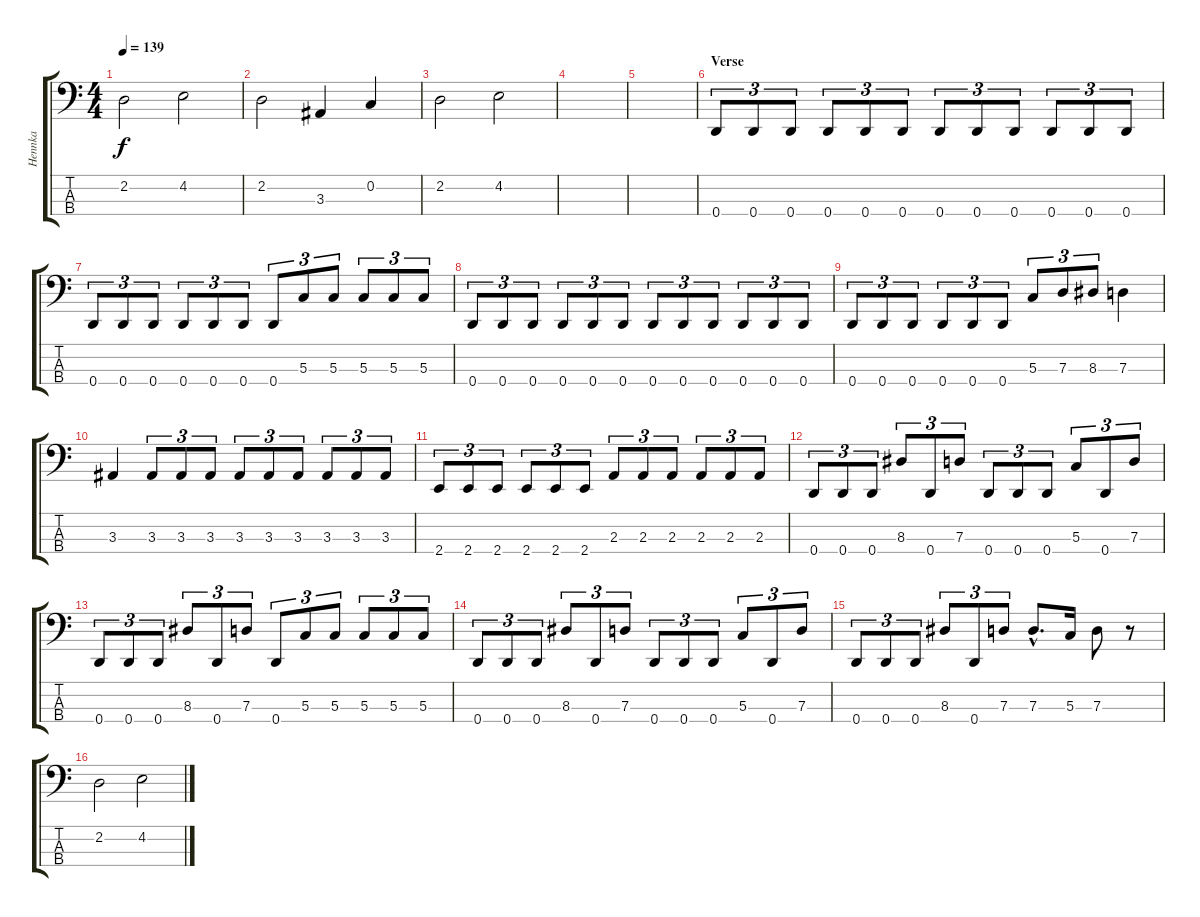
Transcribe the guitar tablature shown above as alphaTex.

\track ("Hennka" "Hennka") {instrument electricbasspick}
\staff {score tabs}
\tuning (F2 C2 G1 D1) {hide}
\ts (4 4)
\tempo 139
\clef f4
\ks c
2.2.2{dy f} 4.2.2 |
2.2.2 3.3.4 0.2.4 |
2.2.2 4.2.2 |
|
|
\section ("" "Verse")
0.4.8{tu (3 2)} 0.4.8{tu (3 2)} 0.4.8{tu (3 2)} 0.4.8{tu (3 2)} 0.4.8{tu (3 2)} 0.4.8{tu (3 2)} 0.4.8{tu (3 2)} 0.4.8{tu (3 2)} 0.4.8{tu (3 2)} 0.4.8{tu (3 2)} 0.4.8{tu (3 2)} 0.4.8{tu (3 2)} |
0.4.8{tu (3 2)} 0.4.8{tu (3 2)} 0.4.8{tu (3 2)} 0.4.8{tu (3 2)} 0.4.8{tu (3 2)} 0.4.8{tu (3 2)} 0.4.8{tu (3 2)} 5.3.8{tu (3 2)} 5.3.8{tu (3 2)} 5.3.8{tu (3 2)} 5.3.8{tu (3 2)} 5.3.8{tu (3 2)} |
0.4.8{tu (3 2)} 0.4.8{tu (3 2)} 0.4.8{tu (3 2)} 0.4.8{tu (3 2)} 0.4.8{tu (3 2)} 0.4.8{tu (3 2)} 0.4.8{tu (3 2)} 0.4.8{tu (3 2)} 0.4.8{tu (3 2)} 0.4.8{tu (3 2)} 0.4.8{tu (3 2)} 0.4.8{tu (3 2)} |
0.4.8{tu (3 2)} 0.4.8{tu (3 2)} 0.4.8{tu (3 2)} 0.4.8{tu (3 2)} 0.4.8{tu (3 2)} 0.4.8{tu (3 2)} 5.3.8{tu (3 2)} 7.3.8{tu (3 2)} 8.3.8{tu (3 2)} 7.3.4 |
3.3.4 3.3.8{tu (3 2)} 3.3.8{tu (3 2)} 3.3.8{tu (3 2)} 3.3.8{tu (3 2)} 3.3.8{tu (3 2)} 3.3.8{tu (3 2)} 3.3.8{tu (3 2)} 3.3.8{tu (3 2)} 3.3.8{tu (3 2)} |
2.4.8{tu (3 2)} 2.4.8{tu (3 2)} 2.4.8{tu (3 2)} 2.4.8{tu (3 2)} 2.4.8{tu (3 2)} 2.4.8{tu (3 2)} 2.3.8{tu (3 2)} 2.3.8{tu (3 2)} 2.3.8{tu (3 2)} 2.3.8{tu (3 2)} 2.3.8{tu (3 2)} 2.3.8{tu (3 2)} |
0.4.8{tu (3 2)} 0.4.8{tu (3 2)} 0.4.8{tu (3 2)} 8.3.8{tu (3 2)} 0.4.8{tu (3 2)} 7.3.8{tu (3 2)} 0.4.8{tu (3 2)} 0.4.8{tu (3 2)} 0.4.8{tu (3 2)} 5.3.8{tu (3 2)} 0.4.8{tu (3 2)} 7.3.8{tu (3 2)} |
0.4.8{tu (3 2)} 0.4.8{tu (3 2)} 0.4.8{tu (3 2)} 8.3.8{tu (3 2)} 0.4.8{tu (3 2)} 7.3.8{tu (3 2)} 0.4.8{tu (3 2)} 5.3.8{tu (3 2)} 5.3.8{tu (3 2)} 5.3.8{tu (3 2)} 5.3.8{tu (3 2)} 5.3.8{tu (3 2)} |
0.4.8{tu (3 2)} 0.4.8{tu (3 2)} 0.4.8{tu (3 2)} 8.3.8{tu (3 2)} 0.4.8{tu (3 2)} 7.3.8{tu (3 2)} 0.4.8{tu (3 2)} 0.4.8{tu (3 2)} 0.4.8{tu (3 2)} 5.3.8{tu (3 2)} 0.4.8{tu (3 2)} 7.3.8{tu (3 2)} |
0.4.8{tu (3 2)} 0.4.8{tu (3 2)} 0.4.8{tu (3 2)} 8.3.8{tu (3 2)} 0.4.8{tu (3 2)} 7.3.8{tu (3 2)} 7.3{hac}.8{d} 5.3.16 7.3.8 r.8 |
2.2.2 4.2.2
